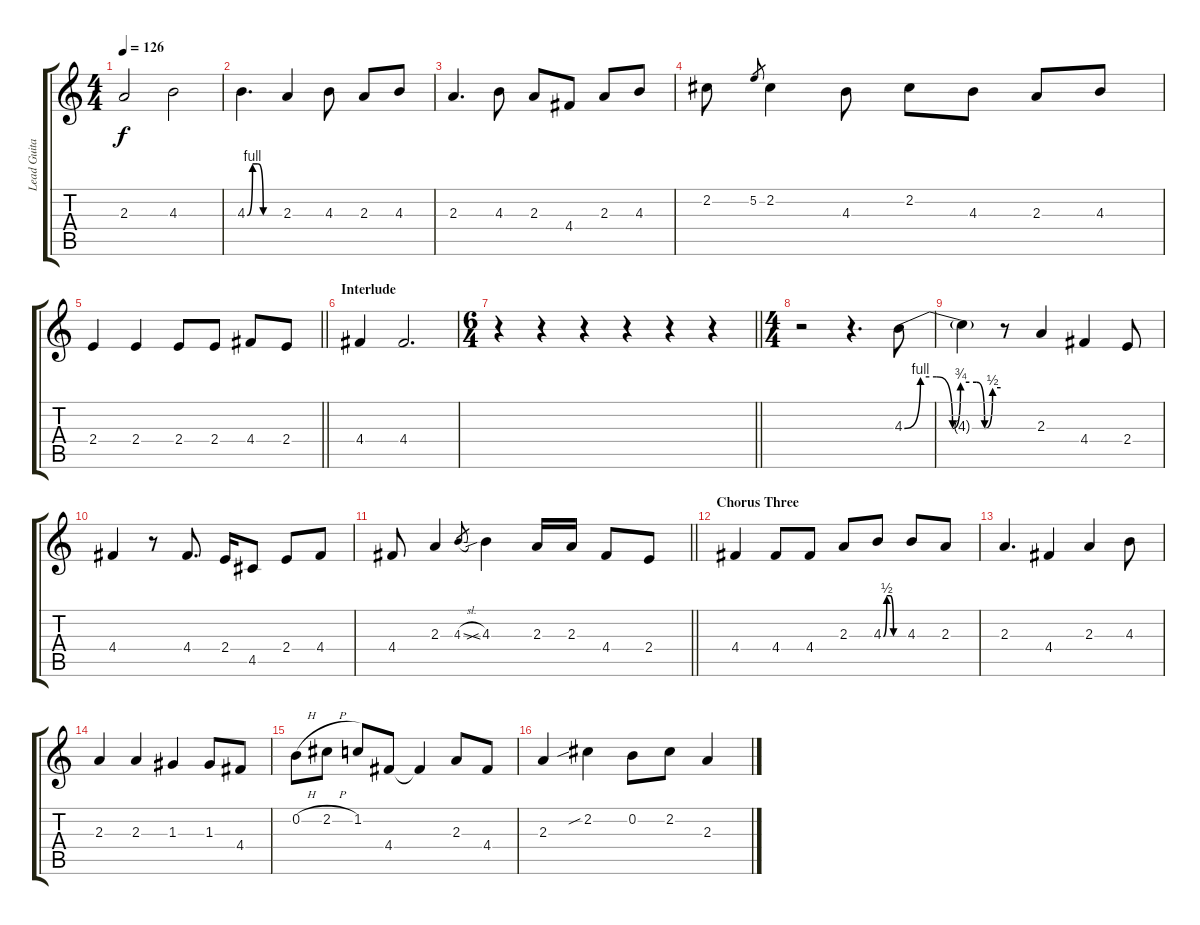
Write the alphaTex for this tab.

\track ("Lead Guitar" "Lead Guita") {instrument overdrivenguitar}
\staff {score tabs}
\tuning (E4 B3 G3 D3 A2 E2) {hide}
\ts (4 4)
\tempo 126
\clef g2
\ks c
2.3.2{dy f} 4.3.2 |
4.3{be (custom 0 0 10 4 20 4 30 0 60 0)}.4{d} 2.3.4 4.3.8 2.3.8 4.3.8 |
2.3.4{d} 4.3.8 2.3.8 4.4.8 2.3.8 4.3.8 |
2.2.8 5.2.8{gr} 2.2.4 4.3.8 2.2.8 4.3.8 2.3.8 4.3.8 |
\barLineRight lightlight
2.4.4 2.4.4 2.4.8 2.4.8 4.4.8 2.4.8 |
\section ("" "Interlude")
4.4.4 4.4.2{d} |
\ts (6 4)
\barLineRight lightlight
r.4 r.4 r.4 r.4 r.4 r.4 |
\ts (4 4)
r.2 r.4{d} 4.3{be (custom 0 0 10 4 20 4 30 0 35 3 45 3 50 0 55 2 60 2)}.8 |
4.3{t}.4 r.8 2.3.4 4.4.4 2.4.8 |
4.4.4 r.8 4.4.8{d} 2.4.16 4.5.8 2.4.8 4.4.8 |
\barLineRight lightlight
4.4.8 2.3.4 4.3{sl}.8{gr} 4.3{sib}.4 2.3.16 2.3.16 4.4.8 2.4.8 |
\section ("" "Chorus Three")
4.4.4 4.4.8 4.4.8 2.3.8 4.3{be (custom 0 0 10 2 20 2 30 0 60 0)}.8 4.3.8 2.3.8 |
2.3.4{d} 4.4.4 2.3.4 4.3.8 |
2.3.4 2.3.4 1.3.4 1.3.8 4.4.8 |
0.2{h}.8 2.2{h}.8 1.2.8 4.4.8 4.4{t}.4 2.3.8 4.4.8 |
2.3.4 2.2{sib}.4 0.2.8 2.2.8 2.3.4
